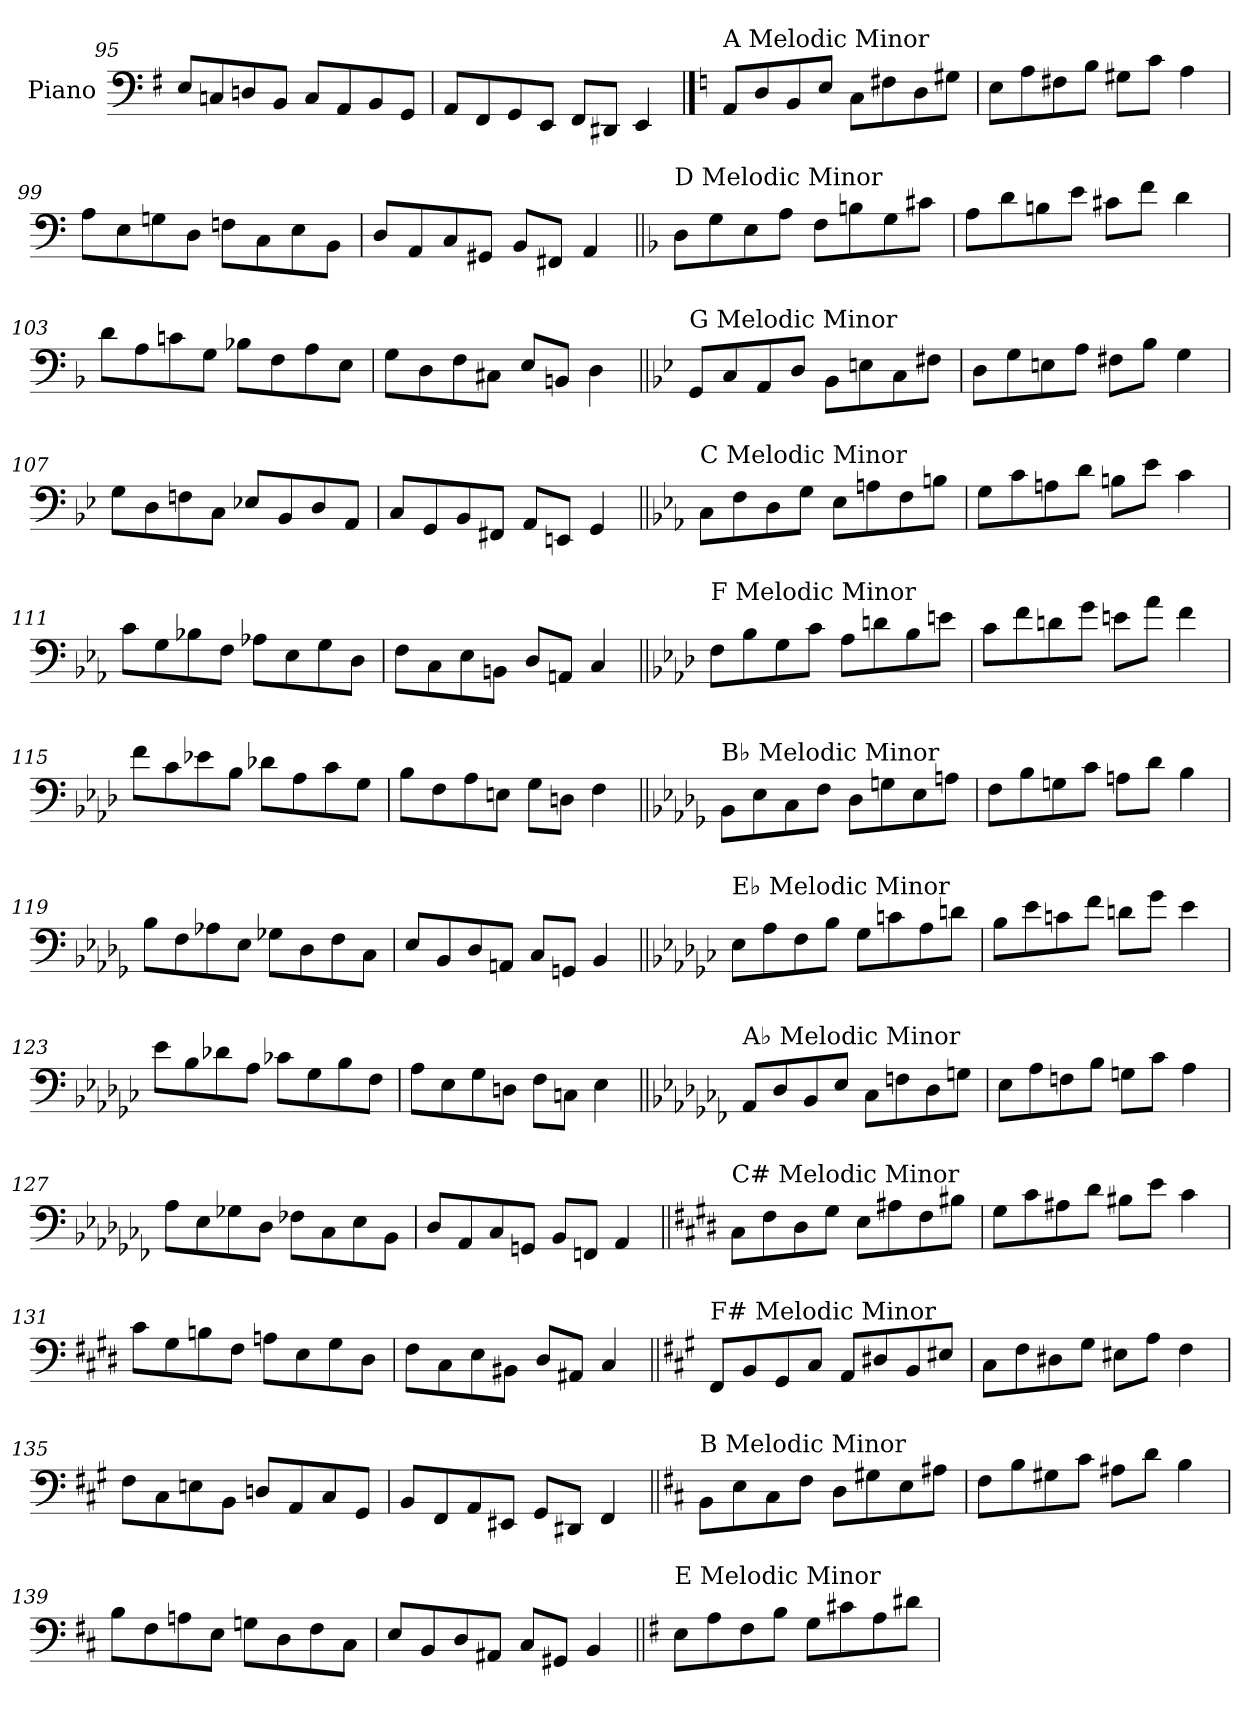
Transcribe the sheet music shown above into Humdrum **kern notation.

**kern
*part1
*staff1
*I"Piano
*I'Pno.
*clefF4
*k[f#]
=95
8E/L
8Cn/
8Dn/
8BB/J
8C/L
8AA/
8BB/
8GG/J
=96
8AA/L
8FF#/
8GG/
8EE/J
8FF#/L
8DD#X/J
4EE/
!!LO:PB:g=z
==97
*k[]
!LO:TX:a:t=A Melodic Minor
8AA/L
8D/
8BB/
8E/J
8C\L
8F#X\
8D\
8G#X\J
=98
8E\L
8A\
8F#X\
8B\J
8G#X\L
8c\J
4A\
=99
8A\L
8E\
8Gn\
8D\J
8Fn\L
8C\
8E\
8BB\J
=100
8D/L
8AA/
8C/
8GG#X/J
8BB/L
8FF#X/J
4AA/
!!LO:LB:g=z
=101||
*k[b-]
!LO:TX:a:t=D Melodic Minor
8D\L
8G\
8E\
8A\J
8F\L
8Bn\
8G\
8c#X\J
=102
8A\L
8d\
8Bn\
8e\J
8c#X\L
8f\J
4d\
=103
8d\L
8A\
8cn\
8G\J
8B-X\L
8F\
8A\
8E\J
=104
8G\L
8D\
8F\
8C#X\J
8E/L
8BBn/J
4D\
!!LO:LB:g=z
=105||
*k[b-e-]
!LO:TX:a:t=G Melodic Minor
8GG/L
8C/
8AA/
8D/J
8BB-\L
8En\
8C\
8F#X\J
=106
8D\L
8G\
8En\
8A\J
8F#X\L
8B-\J
4G\
=107
8G\L
8D\
8Fn\
8C\J
8E-X/L
8BB-/
8D/
8AA/J
=108
8C/L
8GG/
8BB-/
8FF#X/J
8AA/L
8EEn/J
4GG/
!!LO:LB:g=z
=109||
*k[b-e-a-]
!LO:TX:a:t=C Melodic Minor
8C\L
8F\
8D\
8G\J
8E-\L
8An\
8F\
8Bn\J
=110
8G\L
8c\
8An\
8d\J
8Bn\L
8e-\J
4c\
=111
8c\L
8G\
8B-X\
8F\J
8A-X\L
8E-\
8G\
8D\J
=112
8F\L
8C\
8E-\
8BBn\J
8D/L
8AAn/J
4C/
!!LO:LB:g=z
=113||
*k[b-e-a-d-]
!LO:TX:a:t=F Melodic Minor
8F\L
8B-\
8G\
8c\J
8A-\L
8dn\
8B-\
8en\J
=114
8c\L
8f\
8dn\
8g\J
8en\L
8a-\J
4f\
=115
8f\L
8c\
8e-X\
8B-\J
8d-X\L
8A-\
8c\
8G\J
=116
8B-\L
8F\
8A-\
8En\J
8G\L
8Dn\J
4F\
!!LO:LB:g=z
=117||
*k[b-e-a-d-g-]
!LO:TX:a:t=B♭ Melodic Minor
8BB-\L
8E-\
8C\
8F\J
8D-\L
8Gn\
8E-\
8An\J
=118
8F\L
8B-\
8Gn\
8c\J
8An\L
8d-\J
4B-\
=119
8B-\L
8F\
8A-X\
8E-\J
8G-X\L
8D-\
8F\
8C\J
=120
8E-/L
8BB-/
8D-/
8AAn/J
8C/L
8GGn/J
4BB-/
!!LO:LB:g=z
=121||
*k[b-e-a-d-g-c-]
!LO:TX:a:t=E♭ Melodic Minor
8E-\L
8A-\
8F\
8B-\J
8G-\L
8cn\
8A-\
8dn\J
=122
8B-\L
8e-\
8cn\
8f\J
8dn\L
8g-\J
4e-\
=123
8e-\L
8B-\
8d-X\
8A-\J
8c-X\L
8G-\
8B-\
8F\J
=124
8A-\L
8E-\
8G-\
8Dn\J
8F\L
8Cn\J
4E-\
!!LO:LB:g=z
=125||
*k[b-e-a-d-g-c-f-]
!LO:TX:a:t=A♭ Melodic Minor
8AA-/L
8D-/
8BB-/
8E-/J
8C-\L
8Fn\
8D-\
8Gn\J
=126
8E-\L
8A-\
8Fn\
8B-\J
8Gn\L
8c-\J
4A-\
=127
8A-\L
8E-\
8G-X\
8D-\J
8F-X\L
8C-\
8E-\
8BB-\J
=128
8D-/L
8AA-/
8C-/
8GGn/J
8BB-/L
8FFn/J
4AA-/
!!LO:LB:g=z
=129||
*k[f#c#g#d#]
!LO:TX:a:t=C# Melodic Minor
8C#\L
8F#\
8D#\
8G#\J
8E\L
8A#X\
8F#\
8B#X\J
=130
8G#\L
8c#\
8A#X\
8d#\J
8B#X\L
8e\J
4c#\
=131
8c#\L
8G#\
8Bn\
8F#\J
8An\L
8E\
8G#\
8D#\J
=132
8F#\L
8C#\
8E\
8BB#X\J
8D#/L
8AA#X/J
4C#/
!!LO:LB:g=z
=133||
*k[f#c#g#]
!LO:TX:a:t=F# Melodic Minor
8FF#/L
8BB/
8GG#/
8C#/J
8AA/L
8D#X/
8BB/
8E#X/J
=134
8C#\L
8F#\
8D#X\
8G#\J
8E#X\L
8A\J
4F#\
=135
8F#\L
8C#\
8En\
8BB\J
8Dn/L
8AA/
8C#/
8GG#/J
=136
8BB/L
8FF#/
8AA/
8EE#X/J
8GG#/L
8DD#X/J
4FF#/
!!LO:LB:g=z
=137||
*k[f#c#]
!LO:TX:a:t=B Melodic Minor
8BB\L
8E\
8C#\
8F#\J
8D\L
8G#X\
8E\
8A#X\J
=138
8F#\L
8B\
8G#X\
8c#\J
8A#X\L
8d\J
4B\
=139
8B\L
8F#\
8An\
8E\J
8Gn\L
8D\
8F#\
8C#\J
=140
8E/L
8BB/
8D/
8AA#X/J
8C#/L
8GG#X/J
4BB/
!!LO:LB:g=z
=141||
*k[f#]
!LO:TX:a:t=E Melodic Minor
8E\L
8A\
8F#\
8B\J
8G\L
8c#X\
8A\
8d#X\J
=
*-
